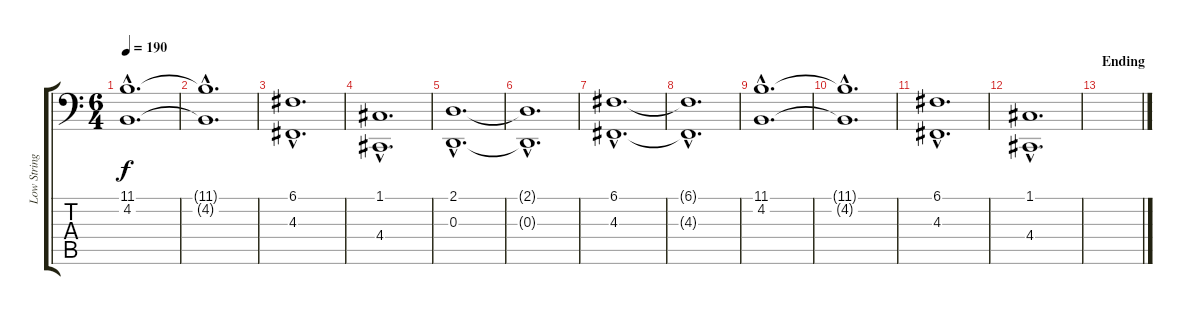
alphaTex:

\track ("Low Strings" "Low String") {instrument stringensemble1}
\staff {score tabs}
\tuning (C3 G2 D2 A1 E1 B0) {hide}
\ts (6 4)
\tempo 190
\clef f4
\ks c
(11.1{hac} 4.2{hac}).1{d dy f} |
(11.1{hac t} 4.2{hac t}).1{d} |
(6.1{hac} 4.3{hac}).1{d} |
(1.1{hac} 4.4{hac}).1{d} |
(2.1{hac} 0.3{hac}).1{d} |
(2.1{hac t} 0.3{hac t}).1{d} |
(6.1{hac} 4.3{hac}).1{d} |
(6.1{hac t} 4.3{hac t}).1{d} |
(11.1{hac} 4.2{hac}).1{d} |
(11.1{hac t} 4.2{hac t}).1{d} |
(6.1{hac} 4.3{hac}).1{d} |
(1.1{hac} 4.4{hac}).1{d} |
\section ("" "Ending")
